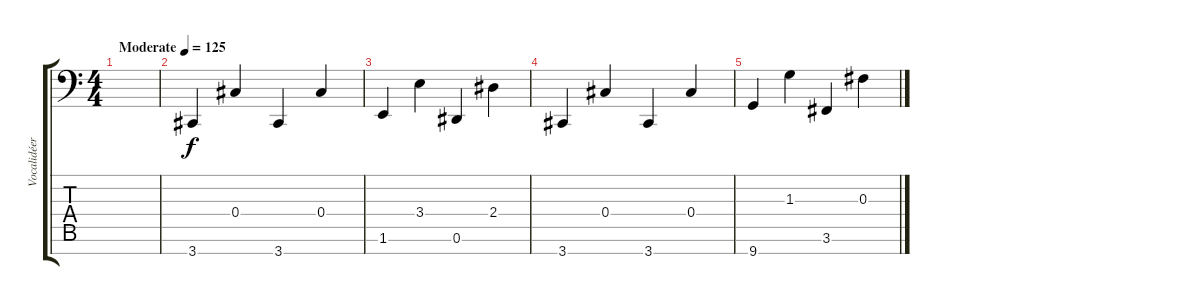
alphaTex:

\track ("Vocalidéer" "Vocalidéer") {instrument brasssection}
\staff {score tabs}
\tuning (Eb4 Bb3 Gb3 Db3 Ab2 Eb2 Bb1) {hide}
\ts (4 4)
\tempo (125 "Moderate")
\clef f4
\ks c
|
3.7.4 0.4.4 3.7.4 0.4.4 |
1.6.4 3.4.4 0.6.4 2.4.4 |
3.7.4 0.4.4 3.7.4 0.4.4 |
9.7.4 1.3.4 3.6.4 0.3.4
